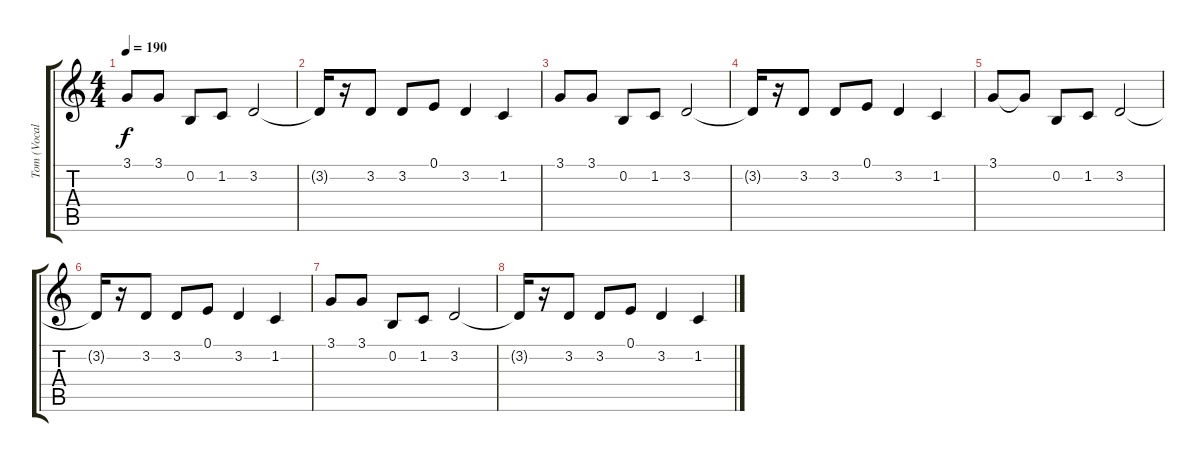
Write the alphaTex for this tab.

\track ("Tom (Vocals 2)" "Tom (Vocal") {instrument tenorsax}
\staff {score tabs}
\tuning (E4 B3 G3 D3 A2 E2) {hide}
\ts (4 4)
\tempo 190
\clef g2
\ks c
3.1.8{dy f balance 8} 3.1.8 0.2.8 1.2.8 3.2.2 |
3.2{t}.16 r.16 3.2.8 3.2.8 0.1.8 3.2.4 1.2.4 |
3.1.8 3.1.8 0.2.8 1.2.8 3.2.2 |
3.2{t}.16 r.16 3.2.8 3.2.8 0.1.8 3.2.4 1.2.4 |
3.1.8 3.1{t}.8 0.2.8 1.2.8 3.2.2 |
3.2{t}.16 r.16 3.2.8 3.2.8 0.1.8 3.2.4 1.2.4 |
3.1.8 3.1.8 0.2.8 1.2.8 3.2.2 |
3.2{t}.16 r.16 3.2.8 3.2.8 0.1.8 3.2.4 1.2.4
